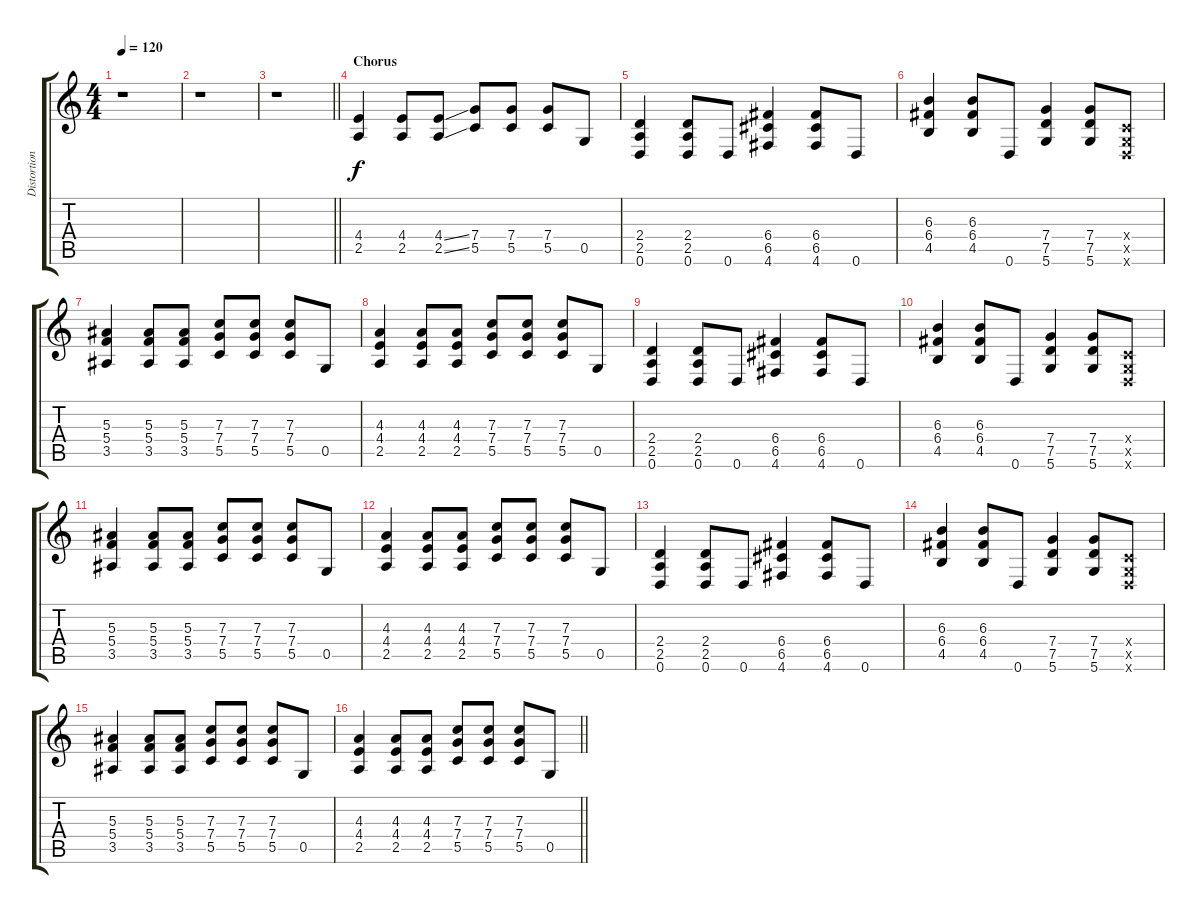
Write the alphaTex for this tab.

\track ("Distortion Guitar" "Distortion") {instrument distortionguitar}
\staff {score tabs}
\tuning (D4 A3 F3 C3 G2 D2) {hide}
\ts (4 4)
\tempo 120
\clef g2
\ks c
r.1{dy f} |
r.1 |
\barLineRight lightlight
r.1 |
\section ("" "Chorus")
(4.4 2.5).4 (4.4 2.5).8 (4.4{ss} 2.5{ss}).8 (7.4 5.5).8 (7.4 5.5).8 (7.4 5.5).8 0.5.8 |
(2.4 2.5 0.6).4 (2.4 2.5 0.6).8 0.6.8 (6.4 6.5 4.6).4 (6.4 6.5 4.6).8 0.6.8 |
(6.3 6.4 4.5).4 (6.3 6.4 4.5).8 0.6.8 (7.4 7.5 5.6).4 (7.4 7.5 5.6).8 (0.4{x} 0.5{x} 0.6{x}).8 |
(5.3 5.4 3.5).4 (5.3 5.4 3.5).8 (5.3 5.4 3.5).8 (7.3 7.4 5.5).8 (7.3 7.4 5.5).8 (7.3 7.4 5.5).8 0.5.8 |
(4.3 4.4 2.5).4 (4.3 4.4 2.5).8 (4.3 4.4 2.5).8 (7.3 7.4 5.5).8 (7.3 7.4 5.5).8 (7.3 7.4 5.5).8 0.5.8 |
(2.4 2.5 0.6).4 (2.4 2.5 0.6).8 0.6.8 (6.4 6.5 4.6).4 (6.4 6.5 4.6).8 0.6.8 |
(6.3 6.4 4.5).4 (6.3 6.4 4.5).8 0.6.8 (7.4 7.5 5.6).4 (7.4 7.5 5.6).8 (0.4{x} 0.5{x} 0.6{x}).8 |
(5.3 5.4 3.5).4 (5.3 5.4 3.5).8 (5.3 5.4 3.5).8 (7.3 7.4 5.5).8 (7.3 7.4 5.5).8 (7.3 7.4 5.5).8 0.5.8 |
(4.3 4.4 2.5).4 (4.3 4.4 2.5).8 (4.3 4.4 2.5).8 (7.3 7.4 5.5).8 (7.3 7.4 5.5).8 (7.3 7.4 5.5).8 0.5.8 |
(2.4 2.5 0.6).4 (2.4 2.5 0.6).8 0.6.8 (6.4 6.5 4.6).4 (6.4 6.5 4.6).8 0.6.8 |
(6.3 6.4 4.5).4 (6.3 6.4 4.5).8 0.6.8 (7.4 7.5 5.6).4 (7.4 7.5 5.6).8 (0.4{x} 0.5{x} 0.6{x}).8 |
(5.3 5.4 3.5).4 (5.3 5.4 3.5).8 (5.3 5.4 3.5).8 (7.3 7.4 5.5).8 (7.3 7.4 5.5).8 (7.3 7.4 5.5).8 0.5.8 |
\barLineRight lightlight
(4.3 4.4 2.5).4 (4.3 4.4 2.5).8 (4.3 4.4 2.5).8 (7.3 7.4 5.5).8 (7.3 7.4 5.5).8 (7.3 7.4 5.5).8 0.5.8
